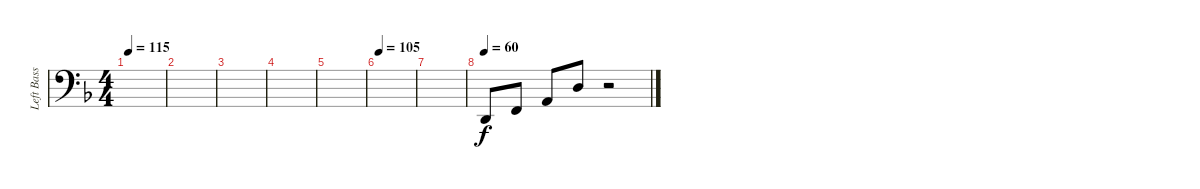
\track ("Left Bass" "Left Bass") {instrument acousticgrandpiano}
\staff {score}
\tuning (G2 D2 A1 E1) {hide}
\ts (4 4)
\tempo 115
\clef f4
\ks dminor
|
|
|
|
|
\tempo 105
|
|
\tempo 60
0.2.8 3.2.8 2.1.8 7.1.8 r.2
